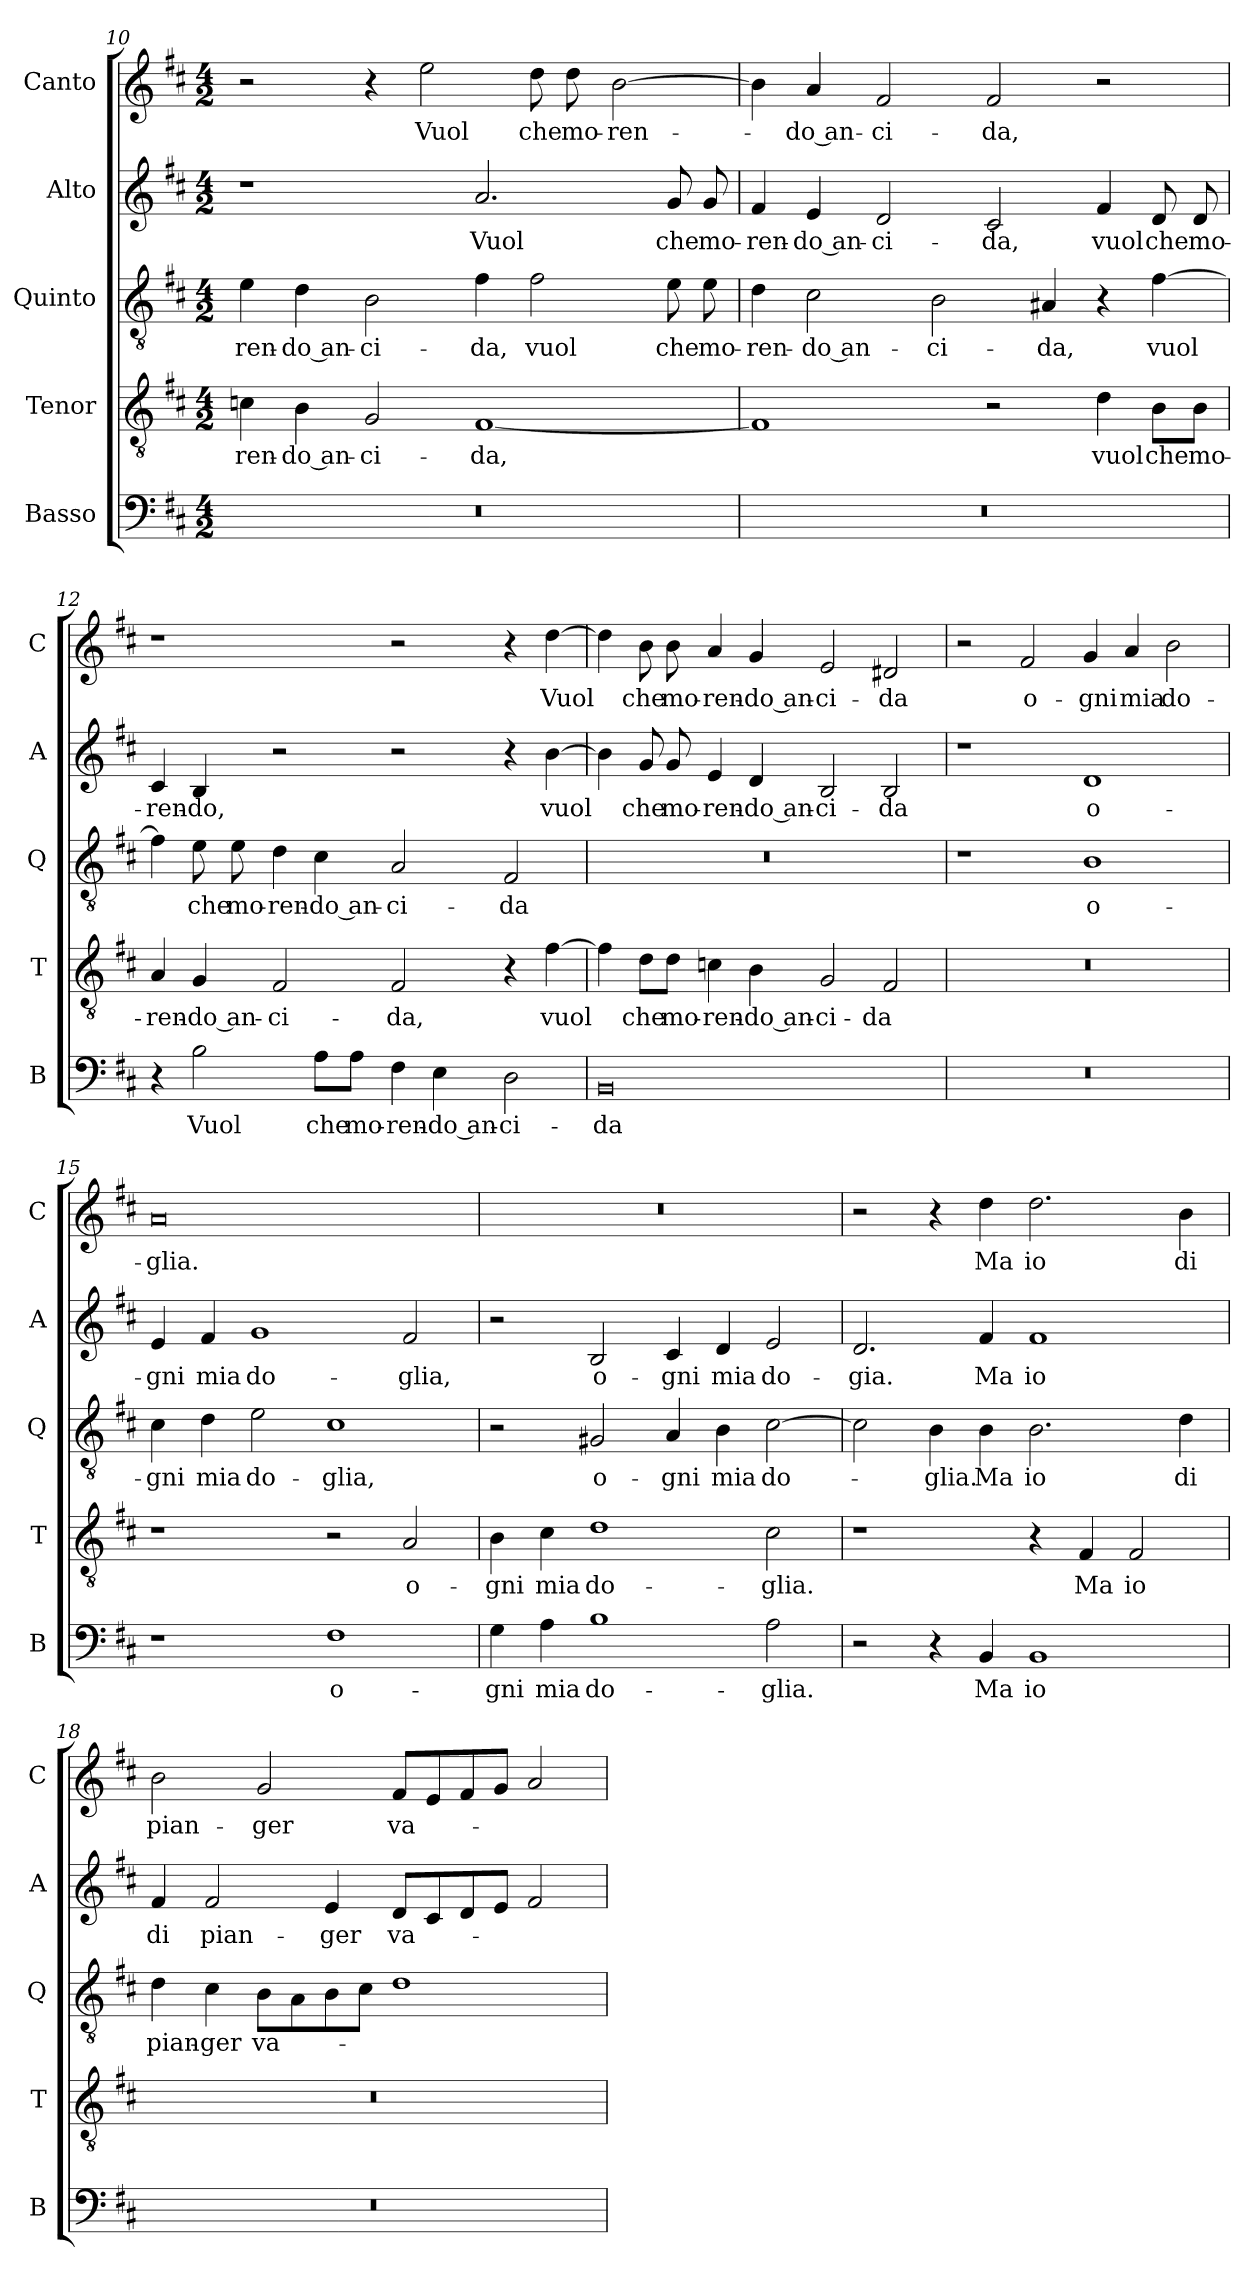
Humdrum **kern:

**kern	**text	**kern	**text	**kern	**text	**kern	**text	**kern	**text
*part5	*part5	*part4	*part4	*part3	*part3	*part2	*part2	*part1	*part1
*staff5	*staff5	*staff4	*staff4	*staff3	*staff3	*staff2	*staff2	*staff1	*staff1
*I"Basso	*	*I"Tenor	*	*I"Quinto	*	*I"Alto	*	*I"Canto	*
*I'B	*	*I'T	*	*I'Q	*	*I'A	*	*I'C	*
*clefF4	*	*clefGv2	*	*clefGv2	*	*clefG2	*	*clefG2	*
*k[f#c#]	*	*k[f#c#]	*	*k[f#c#]	*	*k[f#c#]	*	*k[f#c#]	*
*D:	*	*D:	*	*D:	*	*D:	*	*D:	*
*M4/2	*	*M4/2	*	*M4/2	*	*M4/2	*	*M4/2	*
=10	=10	=10	=10	=10	=10	=10	=10	=10	=10
!	!	!	!LO:LY:b	!	!LO:LY:b	!	!	!	!
0r	.	4cn\	-ren-	4e\	-ren-	1r	.	2r	.
!	!	!	!LO:LY:b	!	!LO:LY:b	!	!	!	!
.	.	4B\	-do an-	4d\	-do an-	.	.	.	.
!	!	!	!LO:LY:b	!	!LO:LY:b	!	!	!	!
.	.	2G/	-ci-	2B\	-ci-	.	.	4r	.
!	!	!	!	!	!	!	!	!	!LO:LY:b
.	.	.	.	.	.	.	.	2ee\	Vuol
!	!	!	!LO:LY:b	!	!LO:LY:b	!	!LO:LY:b	!	!
.	.	[1F#	-da,	4f#\	-da,	2.a/	Vuol	.	.
!	!	!	!	!	!LO:LY:b	!	!	!	!LO:LY:b
.	.	.	.	2f#\	vuol	.	.	8dd\	che
!	!	!	!	!	!	!	!	!	!LO:LY:b
.	.	.	.	.	.	.	.	8dd\	mo-
!	!	!	!	!	!	!	!	!	!LO:LY:b
.	.	.	.	.	.	.	.	[2b\	-ren-
!	!	!	!	!	!LO:LY:b	!	!LO:LY:b	!	!
.	.	.	.	8e\	che	8g/	che	.	.
!	!	!	!	!	!LO:LY:b	!	!LO:LY:b	!	!
.	.	.	.	8e\	mo-	8g/	mo-	.	.
!!LO:LB:g=z
=11	=11	=11	=11	=11	=11	=11	=11	=11	=11
!	!	!	!	!	!LO:LY:b	!	!LO:LY:b	!	!
0r	.	1F#]	.	4d\	-ren-	4f#/	-ren-	4b\]	.
!	!	!	!	!	!LO:LY:b	!	!LO:LY:b	!	!LO:LY:b
.	.	.	.	2c#\	-do an-	4e/	-do an-	4a/	-do an-
!	!	!	!	!	!	!	!LO:LY:b	!	!LO:LY:b
.	.	.	.	.	.	2d/	-ci-	2f#/	-ci-
!	!	!	!	!	!LO:LY:b	!	!	!	!
.	.	.	.	2B\	-ci-	.	.	.	.
!	!	!	!	!	!	!	!LO:LY:b	!	!LO:LY:b
.	.	2r	.	.	.	2c#/	-da,	2f#/	-da,
!	!	!	!	!	!LO:LY:b	!	!	!	!
.	.	.	.	4A#X/	-da,	.	.	.	.
!	!	!	!LO:LY:b	!	!	!	!LO:LY:b	!	!
.	.	4d\	vuol	4r	.	4f#/	vuol	2r	.
!	!	!	!LO:LY:b	!	!LO:LY:b	!	!LO:LY:b	!	!
.	.	8B\L	che	[4f#\	vuol	8d/	che	.	.
!	!	!	!LO:LY:b	!	!	!	!LO:LY:b	!	!
.	.	8B\J	mo-	.	.	8d/	mo-	.	.
=12	=12	=12	=12	=12	=12	=12	=12	=12	=12
!	!	!	!LO:LY:b	!	!	!	!LO:LY:b	!	!
4r	.	4A/	-ren-	4f#\]	.	4c#/	-ren-	1r	.
!	!LO:LY:b	!	!LO:LY:b	!	!LO:LY:b	!	!LO:LY:b	!	!
2B\	Vuol	4G/	-do an-	8e\	che	4B/	-do,	.	.
!	!	!	!	!	!LO:LY:b	!	!	!	!
.	.	.	.	8e\	mo-	.	.	.	.
!	!	!	!LO:LY:b	!	!LO:LY:b	!	!	!	!
.	.	2F#/	-ci-	4d\	-ren-	2r	.	.	.
!	!LO:LY:b	!	!	!	!LO:LY:b	!	!	!	!
8A\L	che	.	.	4c#\	-do an-	.	.	.	.
!	!LO:LY:b	!	!	!	!	!	!	!	!
8A\J	mo-	.	.	.	.	.	.	.	.
!	!LO:LY:b	!	!LO:LY:b	!	!LO:LY:b	!	!	!	!
4F#\	-ren-	2F#/	-da,	2A/	-ci-	2r	.	2r	.
!	!LO:LY:b	!	!	!	!	!	!	!	!
4E\	-do an-	.	.	.	.	.	.	.	.
!	!LO:LY:b	!	!	!	!LO:LY:b	!	!	!	!
2D\	-ci-	4r	.	2F#/	-da	4r	.	4r	.
!	!	!	!LO:LY:b	!	!	!	!LO:LY:b	!	!LO:LY:b
.	.	[4f#\	vuol	.	.	[4b\	vuol	[4dd\	Vuol
=13	=13	=13	=13	=13	=13	=13	=13	=13	=13
!	!LO:LY:b	!	!	!	!	!	!	!	!
0BB	-da	4f#\]	.	0r	.	4b\]	.	4dd\]	.
!	!	!	!LO:LY:b	!	!	!	!LO:LY:b	!	!LO:LY:b
.	.	8d\L	che	.	.	8g/	che	8b\	che
!	!	!	!LO:LY:b	!	!	!	!LO:LY:b	!	!LO:LY:b
.	.	8d\J	mo-	.	.	8g/	mo-	8b\	mo-
!	!	!	!LO:LY:b	!	!	!	!LO:LY:b	!	!LO:LY:b
.	.	4cn\	-ren-	.	.	4e/	-ren-	4a/	-ren-
!	!	!	!LO:LY:b	!	!	!	!LO:LY:b	!	!LO:LY:b
.	.	4B\	-do an-	.	.	4d/	-do an-	4g/	-do an-
!	!	!	!LO:LY:b	!	!	!	!LO:LY:b	!	!LO:LY:b
.	.	2G/	-ci-	.	.	2B/	-ci-	2e/	-ci-
!	!	!	!LO:LY:b	!	!	!	!LO:LY:b	!	!LO:LY:b
.	.	2F#/	-da	.	.	2B/	-da	2d#X/	-da
!!LO:PB:g=z
=14	=14	=14	=14	=14	=14	=14	=14	=14	=14
0r	.	0r	.	1r	.	1r	.	2r	.
!	!	!	!	!	!	!	!	!	!LO:LY:b
.	.	.	.	.	.	.	.	2f#/	o-
!	!	!	!	!	!LO:LY:b	!	!LO:LY:b	!	!LO:LY:b
.	.	.	.	1B	o-	1d	o-	4g/	-gni
!	!	!	!	!	!	!	!	!	!LO:LY:b
.	.	.	.	.	.	.	.	4a/	mia
!	!	!	!	!	!	!	!	!	!LO:LY:b
.	.	.	.	.	.	.	.	2b\	do-
=15	=15	=15	=15	=15	=15	=15	=15	=15	=15
!	!	!	!	!	!LO:LY:b	!	!LO:LY:b	!	!LO:LY:b
1r	.	1r	.	4c#\	-gni	4e/	-gni	0a	-glia.
!	!	!	!	!	!LO:LY:b	!	!LO:LY:b	!	!
.	.	.	.	4d\	mia	4f#/	mia	.	.
!	!	!	!	!	!LO:LY:b	!	!LO:LY:b	!	!
.	.	.	.	2e\	do-	1g	do-	.	.
!	!LO:LY:b	!	!	!	!LO:LY:b	!	!	!	!
1F#	o-	2r	.	1c#	-glia,	.	.	.	.
!	!	!	!LO:LY:b	!	!	!	!LO:LY:b	!	!
.	.	2A/	o-	.	.	2f#/	-glia,	.	.
=16	=16	=16	=16	=16	=16	=16	=16	=16	=16
!	!LO:LY:b	!	!LO:LY:b	!	!	!	!	!	!
4G\	-gni	4B\	-gni	2r	.	2r	.	0r	.
!	!LO:LY:b	!	!LO:LY:b	!	!	!	!	!	!
4A\	mia	4c#\	mia	.	.	.	.	.	.
!	!LO:LY:b	!	!LO:LY:b	!	!LO:LY:b	!	!LO:LY:b	!	!
1B	do-	1d	do-	2G#X/	o-	2B/	o-	.	.
!	!	!	!	!	!LO:LY:b	!	!LO:LY:b	!	!
.	.	.	.	4A/	-gni	4c#/	-gni	.	.
!	!	!	!	!	!LO:LY:b	!	!LO:LY:b	!	!
.	.	.	.	4B\	mia	4d/	mia	.	.
!	!LO:LY:b	!	!LO:LY:b	!	!LO:LY:b	!	!LO:LY:b	!	!
2A\	-glia.	2c#\	-glia.	[2c#\	do-	2e/	do-	.	.
!!LO:LB:g=z
=17	=17	=17	=17	=17	=17	=17	=17	=17	=17
!	!	!	!	!	!	!	!LO:LY:b	!	!
2r	.	1r	.	2c#\]	.	2.d/	-gia.	2r	.
!	!	!	!	!	!LO:LY:b	!	!	!	!
4r	.	.	.	4B\	-glia.	.	.	4r	.
!	!LO:LY:b	!	!	!	!LO:LY:b	!	!LO:LY:b	!	!LO:LY:b
4BB/	Ma	.	.	4B\	Ma	4f#/	Ma	4dd\	Ma
!	!LO:LY:b	!	!	!	!LO:LY:b	!	!LO:LY:b	!	!LO:LY:b
1BB	io	4r	.	2.B\	io	1f#	io	2.dd\	io
!	!	!	!LO:LY:b	!	!	!	!	!	!
.	.	4F#/	Ma	.	.	.	.	.	.
!	!	!	!LO:LY:b	!	!	!	!	!	!
.	.	2F#/	io	.	.	.	.	.	.
!	!	!	!	!	!LO:LY:b	!	!	!	!LO:LY:b
.	.	.	.	4d\	di	.	.	4b\	di
=18	=18	=18	=18	=18	=18	=18	=18	=18	=18
!	!	!	!	!	!LO:LY:b	!	!LO:LY:b	!	!LO:LY:b
0r	.	0r	.	4d\	pian-	4f#/	di	2b\	pian-
!	!	!	!	!	!LO:LY:b	!	!LO:LY:b	!	!
.	.	.	.	4c#\	-ger	2f#/	pian-	.	.
!	!	!	!	!	!LO:LY:b	!	!	!	!LO:LY:b
.	.	.	.	8B\L	va-	.	.	2g/	-ger
.	.	.	.	8A\	.	.	.	.	.
!	!	!	!	!	!	!	!LO:LY:b	!	!
.	.	.	.	8B\	.	4e/	-ger	.	.
.	.	.	.	8c#\J	.	.	.	.	.
!	!	!	!	!	!	!	!LO:LY:b	!	!LO:LY:b
.	.	.	.	1d	.	8d/L	va-	8f#/L	va-
.	.	.	.	.	.	8c#/	.	8e/	.
.	.	.	.	.	.	8d/	.	8f#/	.
.	.	.	.	.	.	8e/J	.	8g/J	.
.	.	.	.	.	.	2f#/	.	2a/	.
=	=	=	=	=	=	=	=	=	=
*-	*-	*-	*-	*-	*-	*-	*-	*-	*-
